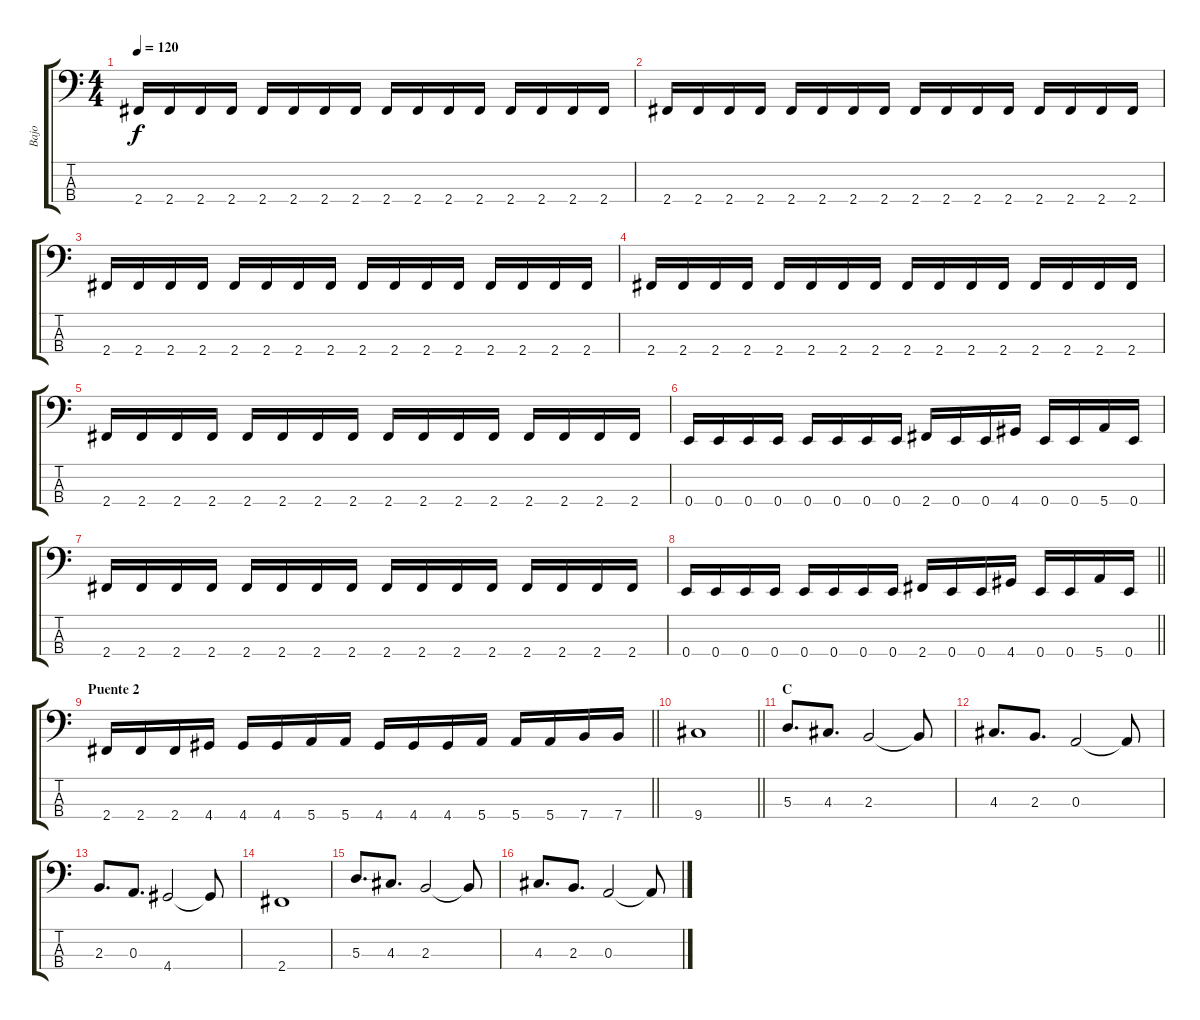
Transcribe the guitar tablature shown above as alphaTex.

\track ("Bajo" "Bajo") {instrument electricbassfinger}
\staff {score tabs}
\tuning (G2 D2 A1 E1) {hide}
\ts (4 4)
\tempo 120
\clef f4
\ks c
2.4.16{dy f} 2.4.16 2.4.16 2.4.16 2.4.16 2.4.16 2.4.16 2.4.16 2.4.16 2.4.16 2.4.16 2.4.16 2.4.16 2.4.16 2.4.16 2.4.16 |
2.4.16 2.4.16 2.4.16 2.4.16 2.4.16 2.4.16 2.4.16 2.4.16 2.4.16 2.4.16 2.4.16 2.4.16 2.4.16 2.4.16 2.4.16 2.4.16 |
2.4.16 2.4.16 2.4.16 2.4.16 2.4.16 2.4.16 2.4.16 2.4.16 2.4.16 2.4.16 2.4.16 2.4.16 2.4.16 2.4.16 2.4.16 2.4.16 |
2.4.16 2.4.16 2.4.16 2.4.16 2.4.16 2.4.16 2.4.16 2.4.16 2.4.16 2.4.16 2.4.16 2.4.16 2.4.16 2.4.16 2.4.16 2.4.16 |
2.4.16 2.4.16 2.4.16 2.4.16 2.4.16 2.4.16 2.4.16 2.4.16 2.4.16 2.4.16 2.4.16 2.4.16 2.4.16 2.4.16 2.4.16 2.4.16 |
0.4.16 0.4.16 0.4.16 0.4.16 0.4.16 0.4.16 0.4.16 0.4.16 2.4.16 0.4.16 0.4.16 4.4.16 0.4.16 0.4.16 5.4.16 0.4.16 |
2.4.16 2.4.16 2.4.16 2.4.16 2.4.16 2.4.16 2.4.16 2.4.16 2.4.16 2.4.16 2.4.16 2.4.16 2.4.16 2.4.16 2.4.16 2.4.16 |
\barLineRight lightlight
0.4.16 0.4.16 0.4.16 0.4.16 0.4.16 0.4.16 0.4.16 0.4.16 2.4.16 0.4.16 0.4.16 4.4.16 0.4.16 0.4.16 5.4.16 0.4.16 |
\section ("" "Puente 2")
\barLineRight lightlight
2.4.16 2.4.16 2.4.16 4.4.16 4.4.16 4.4.16 5.4.16 5.4.16 4.4.16 4.4.16 4.4.16 5.4.16 5.4.16 5.4.16 7.4.16 7.4.16 |
\barLineRight lightlight
9.4.1 |
\section ("" "C")
5.3.8{d} 4.3.8{d} 2.3.2 2.3{t}.8 |
4.3.8{d} 2.3.8{d} 0.3.2 0.3{t}.8 |
2.3.8{d} 0.3.8{d} 4.4.2 4.4{t}.8 |
2.4.1 |
5.3.8{d} 4.3.8{d} 2.3.2 2.3{t}.8 |
4.3.8{d} 2.3.8{d} 0.3.2 0.3{t}.8
